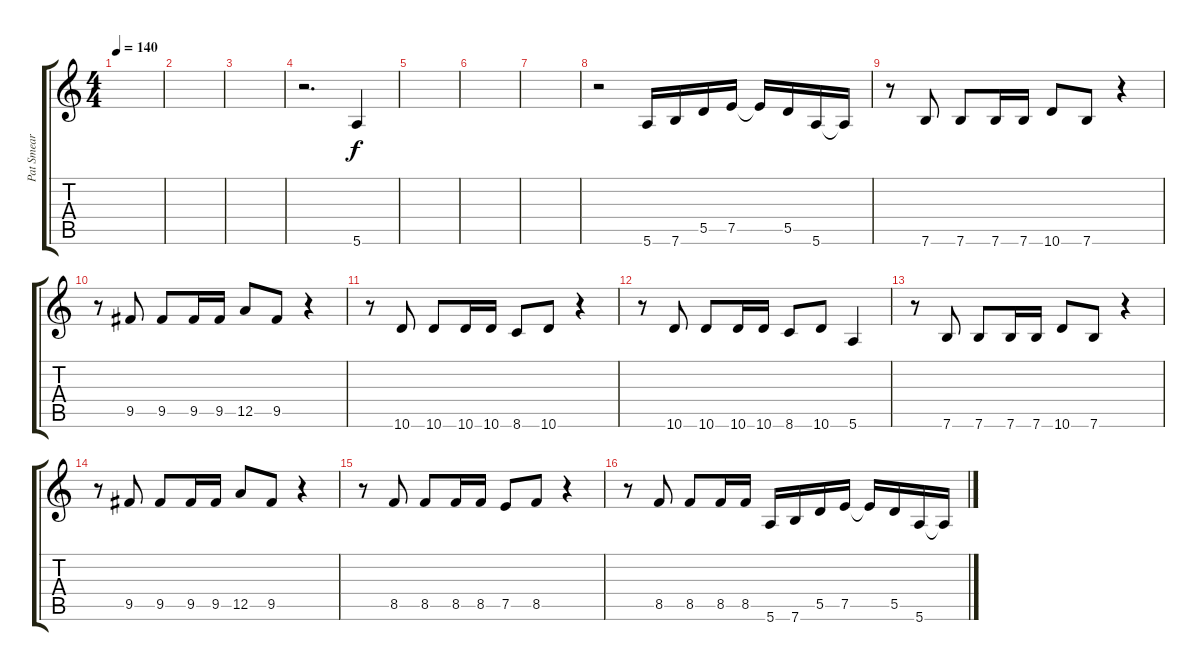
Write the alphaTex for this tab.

\track ("Pat Smear (Líder/Rítmica)" "Pat Smear ") {instrument overdrivenguitar}
\staff {score tabs}
\tuning (E4 B3 G3 D3 A2 E2) {hide}
\ts (4 4)
\tempo 140
\clef g2
\ks c
|
|
|
r.2{d} 5.6.4 |
|
|
|
r.2 5.6.16 7.6.16 5.5.16 7.5.16 7.5{t}.16 5.5.16 5.6.16 5.6{t}.16 |
r.8 7.6.8 7.6.8 7.6.16 7.6.16 10.6.8 7.6.8 r.4 |
r.8 9.5.8 9.5.8 9.5.16 9.5.16 12.5.8 9.5.8 r.4 |
r.8 10.6.8 10.6.8 10.6.16 10.6.16 8.6.8 10.6.8 r.4 |
r.8 10.6.8 10.6.8 10.6.16 10.6.16 8.6.8 10.6.8 5.6.4 |
r.8 7.6.8 7.6.8 7.6.16 7.6.16 10.6.8 7.6.8 r.4 |
r.8 9.5.8 9.5.8 9.5.16 9.5.16 12.5.8 9.5.8 r.4 |
r.8 8.5.8 8.5.8 8.5.16 8.5.16 7.5.8 8.5.8 r.4 |
r.8 8.5.8 8.5.8 8.5.16 8.5.16 5.6.16 7.6.16 5.5.16 7.5.16 7.5{t}.16 5.5.16 5.6.16 5.6{t}.16
